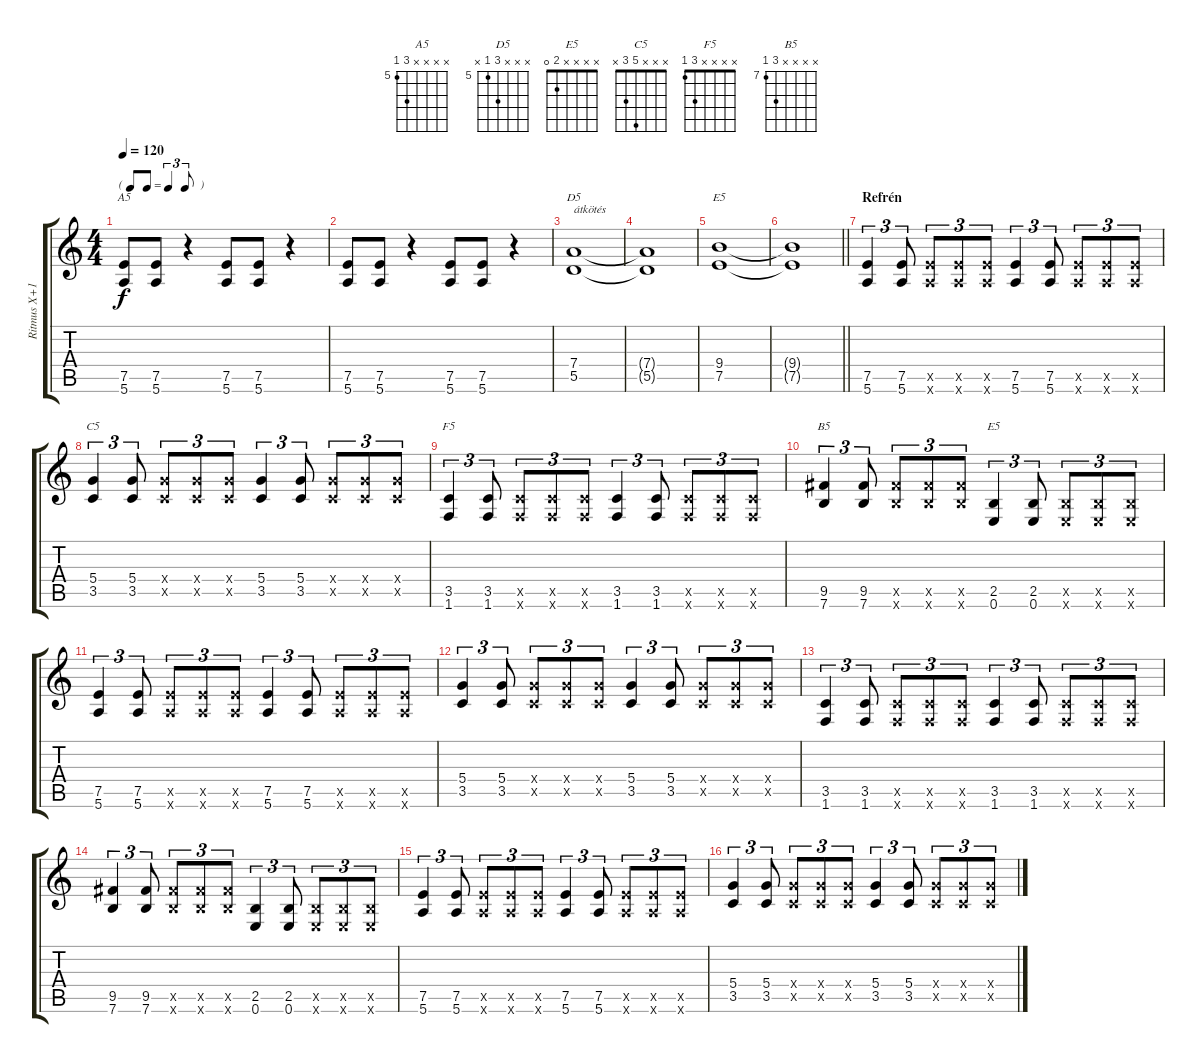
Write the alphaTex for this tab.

\track ("Ritmus X+1: Farkas Henrix" "Ritmus X+1") {instrument overdrivenguitar}
\staff {score tabs}
\tuning (E4 B3 G3 D3 A2 E2) {hide}
\chord ("A5" x x x x 7 5) {firstfret 5}
\chord ("D5" x x x 7 5 x) {firstfret 5}
\chord ("E5" x x x 9 7 x) {firstfret 7}
\chord ("C5" x x x 5 3 x)
\chord ("F5" x x x x 3 1)
\chord ("B5" x x x x 9 7) {firstfret 7}
\chord ("E5" x x x x 2 0)
\ts (4 4)
\tf triplet8th
\tempo 120
\clef g2
\ks c
(7.5 5.6).8{ch "A5" dy f} (7.5 5.6).8 r.4 (7.5 5.6).8 (7.5 5.6).8 r.4 |
(7.5 5.6).8 (7.5 5.6).8 r.4 (7.5 5.6).8 (7.5 5.6).8 r.4 |
(7.4 5.5).1{ch "D5" txt "átkötés"} |
(7.4{t} 5.5{t}).1 |
(9.4 7.5).1{ch "E5"} |
\barLineRight lightlight
(9.4{t} 7.5{t}).1 |
\section ("" "Refrén")
(7.5 5.6).4{tu (3 2)} (7.5 5.6).8{tu (3 2)} (7.5{x} 5.6{x}).8{tu (3 2)} (7.5{x} 5.6{x}).8{tu (3 2)} (7.5{x} 5.6{x}).8{tu (3 2)} (7.5 5.6).4{tu (3 2)} (7.5 5.6).8{tu (3 2)} (7.5{x} 5.6{x}).8{tu (3 2)} (7.5{x} 5.6{x}).8{tu (3 2)} (7.5{x} 5.6{x}).8{tu (3 2)} |
(5.4 3.5).4{tu (3 2) ch "C5"} (5.4 3.5).8{tu (3 2)} (5.4{x} 3.5{x}).8{tu (3 2)} (5.4{x} 3.5{x}).8{tu (3 2)} (5.4{x} 3.5{x}).8{tu (3 2)} (5.4 3.5).4{tu (3 2)} (5.4 3.5).8{tu (3 2)} (5.4{x} 3.5{x}).8{tu (3 2)} (5.4{x} 3.5{x}).8{tu (3 2)} (5.4{x} 3.5{x}).8{tu (3 2)} |
(3.5 1.6).4{tu (3 2) ch "F5"} (3.5 1.6).8{tu (3 2)} (3.5{x} 1.6{x}).8{tu (3 2)} (3.5{x} 1.6{x}).8{tu (3 2)} (3.5{x} 1.6{x}).8{tu (3 2)} (3.5 1.6).4{tu (3 2)} (3.5 1.6).8{tu (3 2)} (3.5{x} 1.6{x}).8{tu (3 2)} (3.5{x} 1.6{x}).8{tu (3 2)} (3.5{x} 1.6{x}).8{tu (3 2)} |
(9.5 7.6).4{tu (3 2) ch "B5"} (9.5 7.6).8{tu (3 2)} (9.5{x} 7.6{x}).8{tu (3 2)} (9.5{x} 7.6{x}).8{tu (3 2)} (9.5{x} 7.6{x}).8{tu (3 2)} (2.5 0.6).4{tu (3 2) ch "E5"} (2.5 0.6).8{tu (3 2)} (2.5{x} 0.6{x}).8{tu (3 2)} (2.5{x} 0.6{x}).8{tu (3 2)} (2.5{x} 0.6{x}).8{tu (3 2)} |
(7.5 5.6).4{tu (3 2)} (7.5 5.6).8{tu (3 2)} (7.5{x} 5.6{x}).8{tu (3 2)} (7.5{x} 5.6{x}).8{tu (3 2)} (7.5{x} 5.6{x}).8{tu (3 2)} (7.5 5.6).4{tu (3 2)} (7.5 5.6).8{tu (3 2)} (7.5{x} 5.6{x}).8{tu (3 2)} (7.5{x} 5.6{x}).8{tu (3 2)} (7.5{x} 5.6{x}).8{tu (3 2)} |
(5.4 3.5).4{tu (3 2)} (5.4 3.5).8{tu (3 2)} (5.4{x} 3.5{x}).8{tu (3 2)} (5.4{x} 3.5{x}).8{tu (3 2)} (5.4{x} 3.5{x}).8{tu (3 2)} (5.4 3.5).4{tu (3 2)} (5.4 3.5).8{tu (3 2)} (5.4{x} 3.5{x}).8{tu (3 2)} (5.4{x} 3.5{x}).8{tu (3 2)} (5.4{x} 3.5{x}).8{tu (3 2)} |
(3.5 1.6).4{tu (3 2)} (3.5 1.6).8{tu (3 2)} (3.5{x} 1.6{x}).8{tu (3 2)} (3.5{x} 1.6{x}).8{tu (3 2)} (3.5{x} 1.6{x}).8{tu (3 2)} (3.5 1.6).4{tu (3 2)} (3.5 1.6).8{tu (3 2)} (3.5{x} 1.6{x}).8{tu (3 2)} (3.5{x} 1.6{x}).8{tu (3 2)} (3.5{x} 1.6{x}).8{tu (3 2)} |
(9.5 7.6).4{tu (3 2)} (9.5 7.6).8{tu (3 2)} (9.5{x} 7.6{x}).8{tu (3 2)} (9.5{x} 7.6{x}).8{tu (3 2)} (9.5{x} 7.6{x}).8{tu (3 2)} (2.5 0.6).4{tu (3 2)} (2.5 0.6).8{tu (3 2)} (2.5{x} 0.6{x}).8{tu (3 2)} (2.5{x} 0.6{x}).8{tu (3 2)} (2.5{x} 0.6{x}).8{tu (3 2)} |
(7.5 5.6).4{tu (3 2)} (7.5 5.6).8{tu (3 2)} (7.5{x} 5.6{x}).8{tu (3 2)} (7.5{x} 5.6{x}).8{tu (3 2)} (7.5{x} 5.6{x}).8{tu (3 2)} (7.5 5.6).4{tu (3 2)} (7.5 5.6).8{tu (3 2)} (7.5{x} 5.6{x}).8{tu (3 2)} (7.5{x} 5.6{x}).8{tu (3 2)} (7.5{x} 5.6{x}).8{tu (3 2)} |
(5.4 3.5).4{tu (3 2)} (5.4 3.5).8{tu (3 2)} (5.4{x} 3.5{x}).8{tu (3 2)} (5.4{x} 3.5{x}).8{tu (3 2)} (5.4{x} 3.5{x}).8{tu (3 2)} (5.4 3.5).4{tu (3 2)} (5.4 3.5).8{tu (3 2)} (5.4{x} 3.5{x}).8{tu (3 2)} (5.4{x} 3.5{x}).8{tu (3 2)} (5.4{x} 3.5{x}).8{tu (3 2)}
